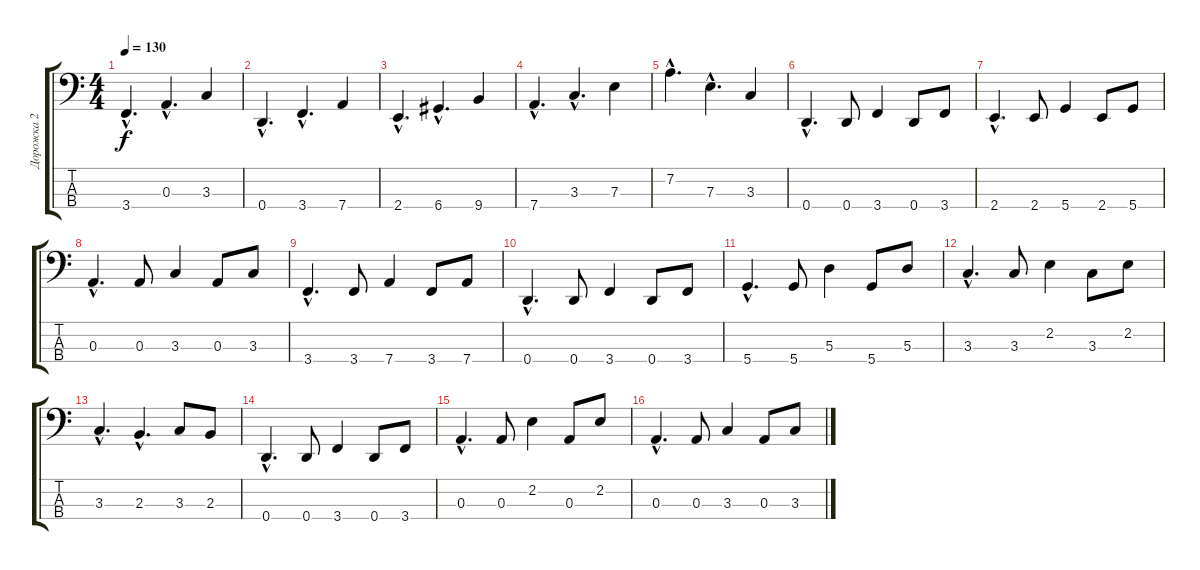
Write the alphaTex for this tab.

\track ("Дорожка 2" "Дорожка 2") {instrument electricbasspick}
\staff {score tabs}
\tuning (G2 D2 A1 D1) {hide}
\ts (4 4)
\tempo 130
\clef f4
\ks c
3.4{hac}.4{d dy f} 0.3{hac}.4{d} 3.3.4 |
0.4{hac}.4{d} 3.4{hac}.4{d} 7.4.4 |
2.4{hac}.4{d} 6.4{hac}.4{d} 9.4.4 |
7.4{hac}.4{d} 3.3{hac}.4{d} 7.3.4 |
7.2{hac}.4{d} 7.3{hac}.4{d} 3.3.4 |
0.4{hac}.4{d} 0.4.8 3.4.4 0.4.8 3.4.8 |
2.4{hac}.4{d} 2.4.8 5.4.4 2.4.8 5.4.8 |
0.3{hac}.4{d} 0.3.8 3.3.4 0.3.8 3.3.8 |
3.4{hac}.4{d} 3.4.8 7.4.4 3.4.8 7.4.8 |
0.4{hac}.4{d} 0.4.8 3.4.4 0.4.8 3.4.8 |
5.4{hac}.4{d} 5.4.8 5.3.4 5.4.8 5.3.8 |
3.3{hac}.4{d} 3.3.8 2.2.4 3.3.8 2.2.8 |
3.3{hac}.4{d} 2.3{hac}.4{d} 3.3.8 2.3.8 |
0.4{hac}.4{d} 0.4.8 3.4.4 0.4.8 3.4.8 |
0.3{hac}.4{d} 0.3.8 2.2.4 0.3.8 2.2.8 |
0.3{hac}.4{d} 0.3.8 3.3.4 0.3.8 3.3.8
